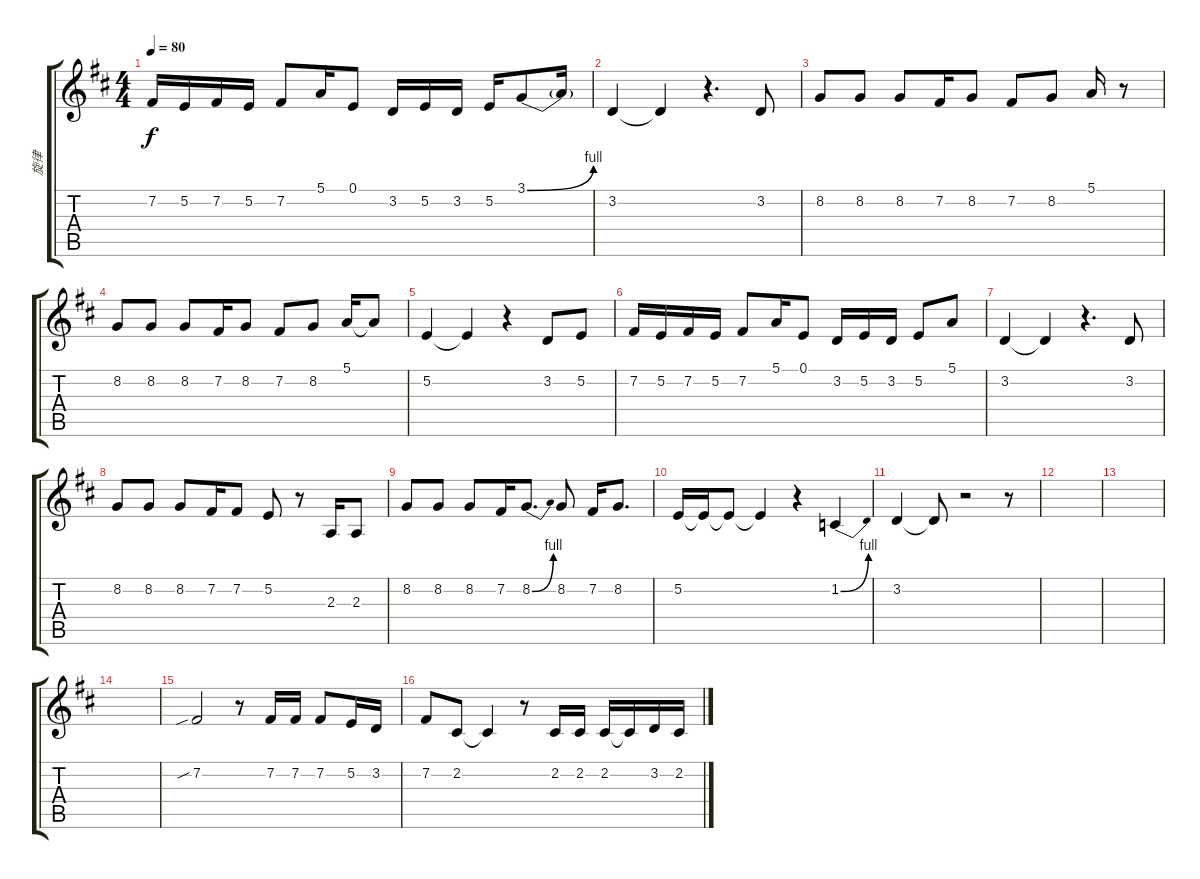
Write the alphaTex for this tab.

\track ("旋律" "旋律") {instrument tangoaccordion}
\staff {score tabs}
\tuning (E4 B3 G3 D3 A2 E2) {hide}
\ts (4 4)
\tempo 80
\clef g2
\ks bminor
7.2.16{dy f} 5.2.16 7.2.16 5.2.16 7.2.8 5.1.16 0.1.8 3.2.16 5.2.16 3.2.16 5.2.16 3.1{be (bend 0 0 60 4)}.8 3.1{t}.16 |
3.2.4 3.2{t}.4 r.4{d} 3.2.8 |
8.2.8 8.2.8 8.2.8 7.2.16 8.2.8 7.2.8 8.2.8 5.1.16 r.8 |
8.2.8 8.2.8 8.2.8 7.2.16 8.2.8 7.2.8 8.2.8 5.1.16 5.1{t}.8 |
5.2.4 5.2{t}.4 r.4 3.2.8 5.2.8 |
7.2.16 5.2.16 7.2.16 5.2.16 7.2.8 5.1.16 0.1.8 3.2.16 5.2.16 3.2.16 5.2.8 5.1.8 |
3.2.4 3.2{t}.4 r.4{d} 3.2.8 |
8.2.8 8.2.8 8.2.8 7.2.16 7.2.8 5.2.8 r.8 2.3.16 2.3.8 |
8.2.8 8.2.8 8.2.8 7.2.16 8.2{be (bend 0 0 60 4)}.8{d} 8.2.8 7.2.16 8.2.8{d} |
5.2.16 5.2{t}.16 5.2{t}.8 5.2{t}.4 r.4 1.2{be (bend 0 0 60 4)}.4 |
3.2.4 3.2{t}.8 r.2 r.8 |
|
|
|
7.2{sib}.2 r.8 7.2.16 7.2.16 7.2.8 5.2.16 3.2.16 |
7.2.8 2.2.8 2.2{t}.4 r.8 2.2.16 2.2.16 2.2.16 2.2{t}.16 3.2.16 2.2.16
